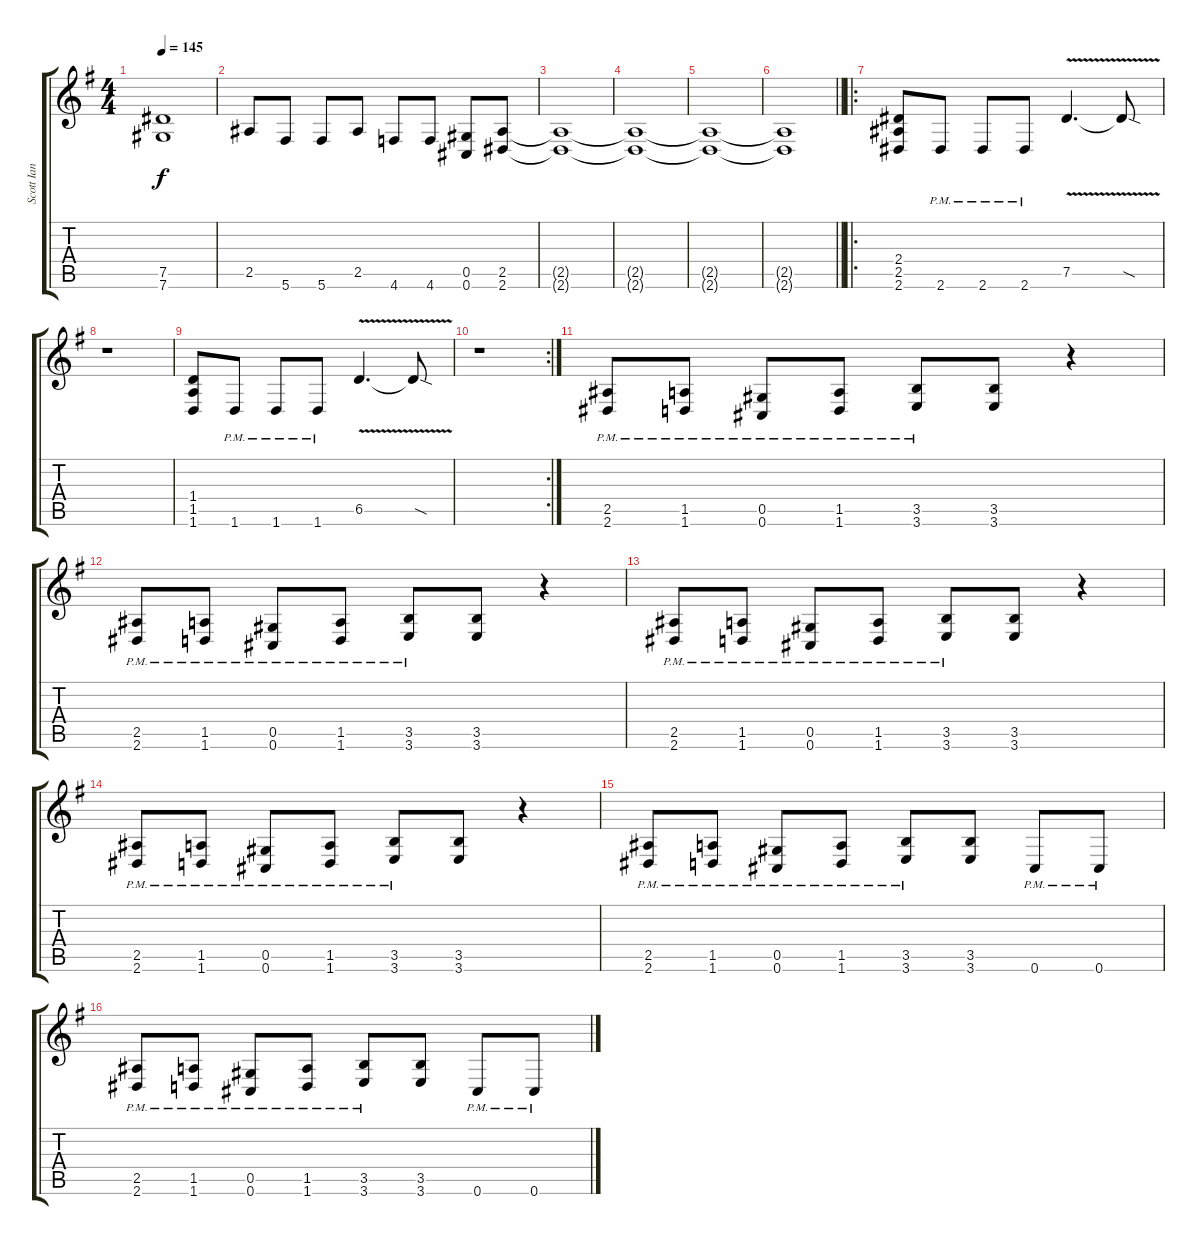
\track ("Scott Ian" "Scott Ian") {instrument distortionguitar}
\staff {score tabs}
\tuning (Eb4 Bb3 Gb3 Db3 Ab2 Db2) {hide}
\ts (4 4)
\tempo 145
\clef g2
\ks g
(7.5{t} 7.6{t}).1{dy f} |
2.5.8 5.6.8 5.6.8 2.5.8 4.6.8 4.6.8 (0.5 0.6).8 (2.5 2.6).8 |
(2.5{t} 2.6{t}).1 |
(2.5{t} 2.6{t}).1 |
(2.5{t} 2.6{t}).1 |
\barLineRight lightlight
(2.5{t} 2.6{t}).1 |
\ro
(2.4 2.5 2.6).8 2.6{pm}.8 2.6{pm}.8 2.6{pm}.8 7.5{v}.4{d} 7.5{sod t}.8 |
r.1 |
(1.4 1.5 1.6).8 1.6{pm}.8 1.6{pm}.8 1.6{pm}.8 6.5{v}.4{d} 6.5{sod t}.8 |
\rc 2
r.1 |
(2.5{pm} 2.6{pm}).8 (1.5{pm} 1.6{pm}).8 (0.5{pm} 0.6{pm}).8 (1.5{pm} 1.6{pm}).8 (3.5{pm} 3.6{pm}).8 (3.5 3.6).8 r.4 |
(2.5{pm} 2.6{pm}).8 (1.5{pm} 1.6{pm}).8 (0.5{pm} 0.6{pm}).8 (1.5{pm} 1.6{pm}).8 (3.5{pm} 3.6{pm}).8 (3.5 3.6).8 r.4 |
(2.5{pm} 2.6{pm}).8 (1.5{pm} 1.6{pm}).8 (0.5{pm} 0.6{pm}).8 (1.5{pm} 1.6{pm}).8 (3.5{pm} 3.6{pm}).8 (3.5 3.6).8 r.4 |
(2.5{pm} 2.6{pm}).8 (1.5{pm} 1.6{pm}).8 (0.5{pm} 0.6{pm}).8 (1.5{pm} 1.6{pm}).8 (3.5{pm} 3.6{pm}).8 (3.5 3.6).8 r.4 |
(2.5{pm} 2.6{pm}).8 (1.5{pm} 1.6{pm}).8 (0.5{pm} 0.6{pm}).8 (1.5{pm} 1.6{pm}).8 (3.5{pm} 3.6{pm}).8 (3.5 3.6).8 0.6{pm}.8 0.6{pm}.8 |
(2.5{pm} 2.6{pm}).8 (1.5{pm} 1.6{pm}).8 (0.5{pm} 0.6{pm}).8 (1.5{pm} 1.6{pm}).8 (3.5{pm} 3.6{pm}).8 (3.5 3.6).8 0.6{pm}.8 0.6{pm}.8
